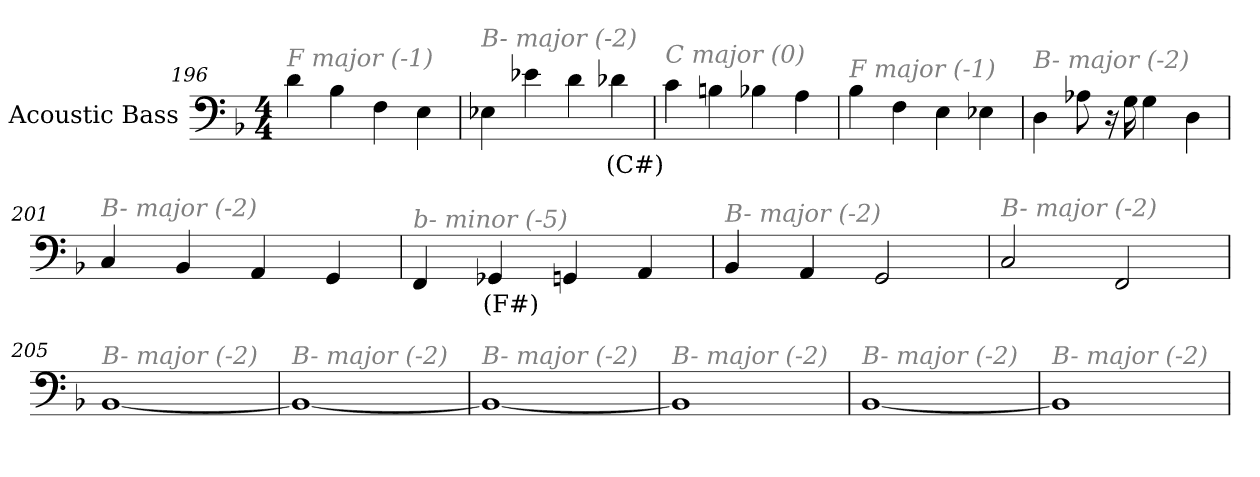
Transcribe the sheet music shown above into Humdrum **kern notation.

**kern	**text
*part1	*part1
*staff1	*staff1
*I"Acoustic Bass	*
*clefF4	*
*ITrd7c12	*
*k[b-]	*
*F:	*
*M4/4	*
=196	=196
!LO:TX:i:color=#808080:t=F major (-1)	!
4D	.
4BB-	.
4FF	.
4EE	.
=197	=197
!LO:TX:i:color=#808080:t=B- major (-2)	!
4EE-X	.
4E-X	.
4D	.
4D-Xi	(C#)
=198	=198
!LO:TX:i:color=#808080:t=C major (0)	!
4C	.
4BBn	.
4BB-X	.
4AA	.
=199	=199
!LO:TX:i:color=#808080:t=F major (-1)	!
4BB-	.
4FF	.
4EE	.
4EE-X	.
=200	=200
!LO:TX:i:color=#808080:t=B- major (-2)	!
4DD	.
8AA-X	.
16r	.
16GG	.
4GG	.
4DD	.
=201	=201
!LO:TX:i:color=#808080:t=B- major (-2)	!
4CC	.
4BBB-	.
4AAA	.
4GGG	.
=202	=202
!LO:TX:i:color=#808080:t=b- minor (-5)	!
4FFF	.
4GGG-Xi	(F#)
4GGG	.
4AAA	.
=203	=203
!LO:TX:i:color=#808080:t=B- major (-2)	!
4BBB-	.
4AAA	.
2GGG	.
=204	=204
!LO:TX:i:color=#808080:t=B- major (-2)	!
2CC	.
2FFF	.
=205	=205
!LO:TX:i:color=#808080:t=B- major (-2)	!
[1BBB-	.
=206	=206
!LO:TX:i:color=#808080:t=B- major (-2)	!
1BBB-_	.
=207	=207
!LO:TX:i:color=#808080:t=B- major (-2)	!
1BBB-_	.
=208	=208
!LO:TX:i:color=#808080:t=B- major (-2)	!
1BBB-]	.
=209	=209
!LO:TX:i:color=#808080:t=B- major (-2)	!
[1BBB-	.
=210	=210
!LO:TX:i:color=#808080:t=B- major (-2)	!
1BBB-]	.
=	=
*-	*-
